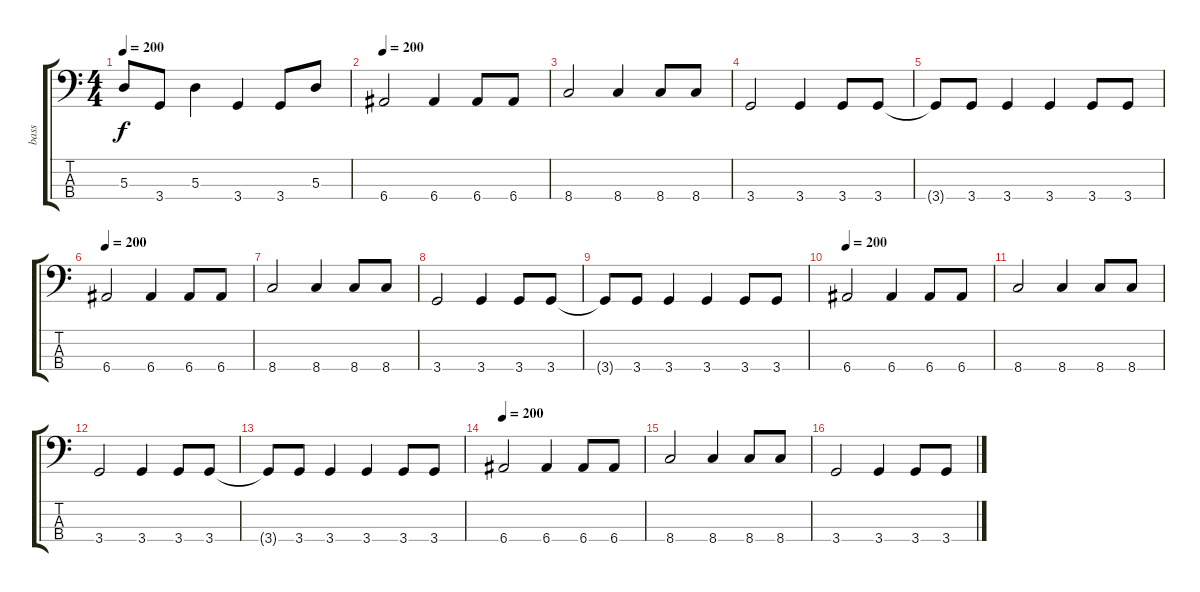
\track ("bass" "bass") {instrument electricbasspick}
\staff {score tabs}
\tuning (G2 D2 A1 E1) {hide}
\ts (4 4)
\tempo 200
\clef f4
\ks c
5.3{t}.8{dy f} 3.4.8 5.3.4 3.4.4 3.4.8 5.3.8 |
\tempo 200
6.4.2 6.4.4 6.4.8 6.4.8 |
8.4.2 8.4.4 8.4.8 8.4.8 |
3.4.2 3.4.4 3.4.8 3.4.8 |
3.4{t}.8 3.4.8 3.4.4 3.4.4 3.4.8 3.4.8 |
\tempo 200
6.4.2 6.4.4 6.4.8 6.4.8 |
8.4.2 8.4.4 8.4.8 8.4.8 |
3.4.2 3.4.4 3.4.8 3.4.8 |
3.4{t}.8 3.4.8 3.4.4 3.4.4 3.4.8 3.4.8 |
\tempo 200
6.4.2 6.4.4 6.4.8 6.4.8 |
8.4.2 8.4.4 8.4.8 8.4.8 |
3.4.2 3.4.4 3.4.8 3.4.8 |
3.4{t}.8 3.4.8 3.4.4 3.4.4 3.4.8 3.4.8 |
\tempo 200
6.4.2 6.4.4 6.4.8 6.4.8 |
8.4.2 8.4.4 8.4.8 8.4.8 |
3.4.2 3.4.4 3.4.8 3.4.8
